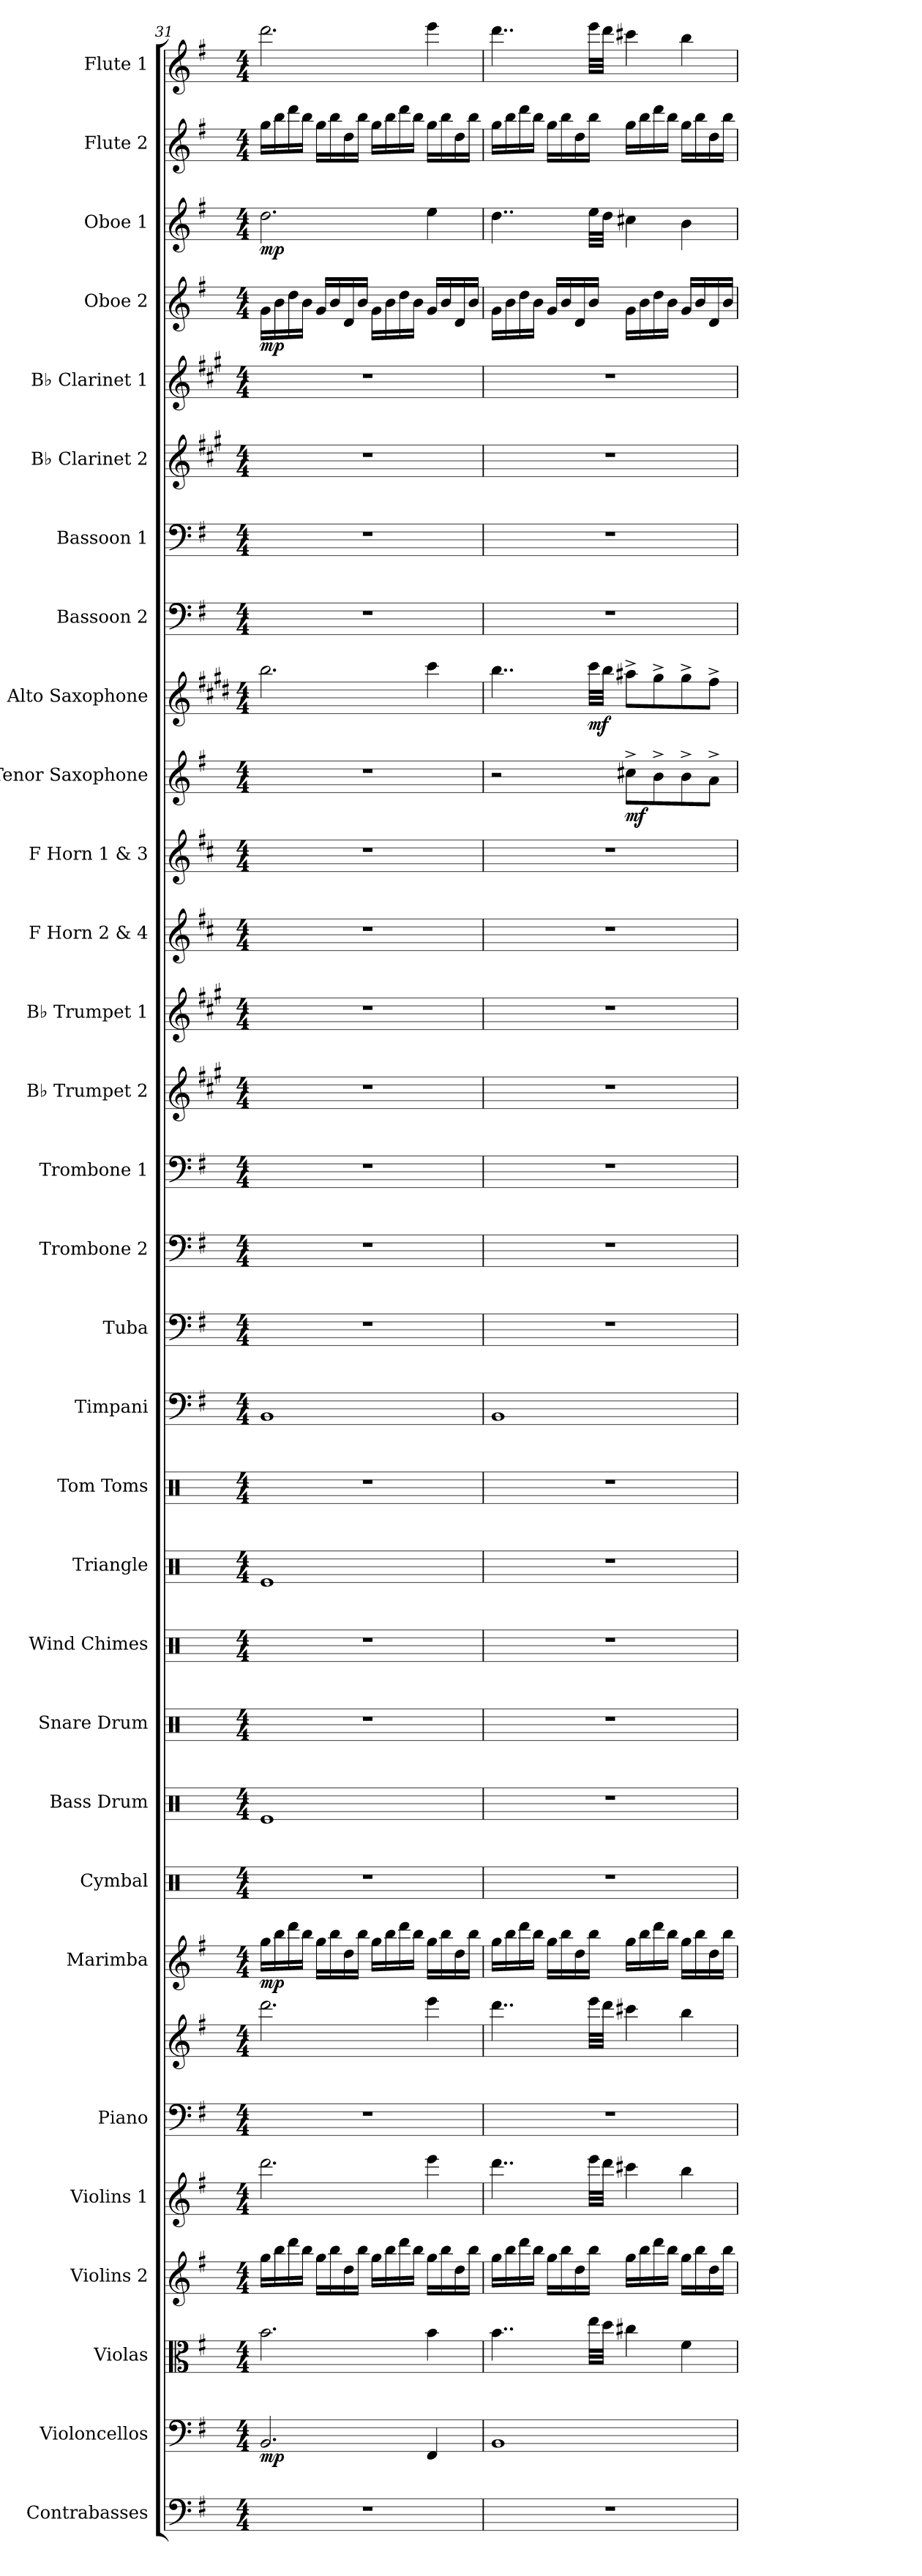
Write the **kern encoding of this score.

**kern	**kern	**dynam	**kern	**kern	**kern	**kern	**kern	**kern	**dynam	**kern	**kern	**kern	**kern	**kern	**kern	**kern	**kern	**kern	**kern	**kern	**kern	**kern	**kern	**kern	**dynam	**kern	**dynam	**kern	**kern	**kern	**kern	**kern	**dynam	**kern	**dynam	**kern	**kern
*part31	*part30	*part30	*part29	*part28	*part27	*part26	*part26	*part25	*part25	*part24	*part23	*part22	*part21	*part20	*part19	*part18	*part17	*part16	*part15	*part14	*part13	*part12	*part11	*part10	*part10	*part9	*part9	*part8	*part7	*part6	*part5	*part4	*part4	*part3	*part3	*part2	*part1
*staff32	*staff31	*staff31	*staff30	*staff29	*staff28	*staff27	*staff26	*staff25	*staff25	*staff24	*staff23	*staff22	*staff21	*staff20	*staff19	*staff18	*staff17	*staff16	*staff15	*staff14	*staff13	*staff12	*staff11	*staff10	*staff10	*staff9	*staff9	*staff8	*staff7	*staff6	*staff5	*staff4	*staff4	*staff3	*staff3	*staff2	*staff1
*I"Contrabasses	*I"Violoncellos	*	*I"Violas	*I"Violins 2	*I"Violins 1	*I"Piano	*	*I"Marimba	*	*I"Cymbal	*I"Bass Drum	*I"Snare Drum	*I"Wind Chimes	*I"Triangle	*I"Tom Toms	*I"Timpani	*I"Tuba	*I"Trombone 2	*I"Trombone 1	*I"B♭ Trumpet 2	*I"B♭ Trumpet 1	*I"F Horn 2 &amp; 4	*I"F Horn 1 &amp; 3	*I"Tenor Saxophone	*	*I"Alto Saxophone	*	*I"Bassoon 2	*I"Bassoon 1	*I"B♭ Clarinet 2	*I"B♭ Clarinet 1	*I"Oboe 2	*	*I"Oboe 1	*	*I"Flute 2	*I"Flute 1
*I'Cbs.	*I'Vcs.	*	*I'Vlas.	*I'Vlns. 2	*I'Vlns. 1	*I'Pno.	*	*I'Mrm.	*	*I'Cym.	*I'B. Dr.	*I'Sn. Dr.	*I'Wd. Ch.	*I'Trgl.	*I'Toms	*I'Timp.	*I'Tba.	*I'Tbn. 2	*I'Tbn. 1	*I'B♭ Tpt. 2	*I'B♭ Tpt. 1	*I'F Hn. 2 4	*I'F Hn. 1 3	*I'T. Sax.	*	*I'A. Sax.	*	*I'Bsn. 2	*I'Bsn. 1	*I'B♭ Cl. 2	*I'B♭ Cl. 1	*I'Ob. 2	*	*I'Ob. 1	*	*I'Fl. 2	*I'Fl. 1
*clefF4	*clefF4	*	*clefC3	*clefG2	*clefG2	*clefF4	*clefG2	*clefG2	*	*clefX	*clefX	*clefX	*clefX	*clefX	*clefX	*clefF4	*clefF4	*clefF4	*clefF4	*clefG2	*clefG2	*clefG2	*clefG2	*clefG2	*	*clefG2	*	*clefF4	*clefF4	*clefG2	*clefG2	*clefG2	*	*clefG2	*	*clefG2	*clefG2
*ITrd7c12	*	*	*	*	*	*	*	*	*	*	*	*	*	*	*	*	*	*	*	*ITrd1c2	*ITrd1c2	*ITrd4c7	*ITrd4c7	*ITrd8c14	*	*ITrd5c9	*	*	*	*ITrd1c2	*ITrd1c2	*	*	*	*	*	*
*k[f#]	*k[f#]	*	*k[f#]	*k[f#]	*k[f#]	*k[f#]	*k[f#]	*k[f#]	*	*k[]	*k[]	*k[]	*k[]	*k[]	*k[]	*k[f#]	*k[f#]	*k[f#]	*k[f#]	*k[f#]	*k[f#]	*k[f#]	*k[f#]	*k[f#]	*	*k[f#]	*	*k[f#]	*k[f#]	*k[f#]	*k[f#]	*k[f#]	*	*k[f#]	*	*k[f#]	*k[f#]
*M4/4	*M4/4	*	*M4/4	*M4/4	*M4/4	*M4/4	*M4/4	*M4/4	*	*M4/4	*M4/4	*M4/4	*M4/4	*M4/4	*M4/4	*M4/4	*M4/4	*M4/4	*M4/4	*M4/4	*M4/4	*M4/4	*M4/4	*M4/4	*	*M4/4	*	*M4/4	*M4/4	*M4/4	*M4/4	*M4/4	*	*M4/4	*	*M4/4	*M4/4
*MM64	*MM64	*	*MM64	*MM64	*MM64	*MM64	*MM64	*MM64	*	*MM64	*MM64	*MM64	*MM64	*MM64	*MM64	*MM64	*MM64	*MM64	*MM64	*MM64	*MM64	*MM64	*MM64	*MM64	*	*MM64	*	*MM64	*MM64	*MM64	*MM64	*MM64	*	*MM64	*	*MM64	*MM64
=31	=31	=31	=31	=31	=31	=31	=31	=31	=31	=31	=31	=31	=31	=31	=31	=31	=31	=31	=31	=31	=31	=31	=31	=31	=31	=31	=31	=31	=31	=31	=31	=31	=31	=31	=31	=31	=31
!	!	!LO:DY:b	!	!	!	!	!	!	!LO:DY:b	!	!	!	!	!	!	!	!	!	!	!	!	!	!	!	!	!	!	!	!	!	!	!	!LO:DY:b	!	!LO:DY:b	!	!
1r	2.BB/	mp	2.b\	16gg\LL	2.ddd\	1r	2.ddd\	16gg\LL	mp	1r	1Re	1r	1r	1Re	1r	1BB	1r	1r	1r	1r	1r	1r	1r	1r	.	2.dd\	.	1r	1r	1r	1r	16g\LL	mp	2.dd\	mp	16gg\LL	2.ddd\
.	.	.	.	16bb\	.	.	.	16bb\	.	.	.	.	.	.	.	.	.	.	.	.	.	.	.	.	.	.	.	.	.	.	.	16b\	.	.	.	16bb\	.
.	.	.	.	16ddd\	.	.	.	16ddd\	.	.	.	.	.	.	.	.	.	.	.	.	.	.	.	.	.	.	.	.	.	.	.	16dd\	.	.	.	16ddd\	.
.	.	.	.	16bb\JJ	.	.	.	16bb\JJ	.	.	.	.	.	.	.	.	.	.	.	.	.	.	.	.	.	.	.	.	.	.	.	16b\JJ	.	.	.	16bb\JJ	.
.	.	.	.	16gg\LL	.	.	.	16gg\LL	.	.	.	.	.	.	.	.	.	.	.	.	.	.	.	.	.	.	.	.	.	.	.	16g/LL	.	.	.	16gg\LL	.
.	.	.	.	16bb\	.	.	.	16bb\	.	.	.	.	.	.	.	.	.	.	.	.	.	.	.	.	.	.	.	.	.	.	.	16b/	.	.	.	16bb\	.
.	.	.	.	16dd\	.	.	.	16dd\	.	.	.	.	.	.	.	.	.	.	.	.	.	.	.	.	.	.	.	.	.	.	.	16d/	.	.	.	16dd\	.
.	.	.	.	16bb\JJ	.	.	.	16bb\JJ	.	.	.	.	.	.	.	.	.	.	.	.	.	.	.	.	.	.	.	.	.	.	.	16b/JJ	.	.	.	16bb\JJ	.
.	.	.	.	16gg\LL	.	.	.	16gg\LL	.	.	.	.	.	.	.	.	.	.	.	.	.	.	.	.	.	.	.	.	.	.	.	16g\LL	.	.	.	16gg\LL	.
.	.	.	.	16bb\	.	.	.	16bb\	.	.	.	.	.	.	.	.	.	.	.	.	.	.	.	.	.	.	.	.	.	.	.	16b\	.	.	.	16bb\	.
.	.	.	.	16ddd\	.	.	.	16ddd\	.	.	.	.	.	.	.	.	.	.	.	.	.	.	.	.	.	.	.	.	.	.	.	16dd\	.	.	.	16ddd\	.
.	.	.	.	16bb\JJ	.	.	.	16bb\JJ	.	.	.	.	.	.	.	.	.	.	.	.	.	.	.	.	.	.	.	.	.	.	.	16b\JJ	.	.	.	16bb\JJ	.
.	4FF#/	.	4b\	16gg\LL	4eee\	.	4eee\	16gg\LL	.	.	.	.	.	.	.	.	.	.	.	.	.	.	.	.	.	4ee\	.	.	.	.	.	16g/LL	.	4ee\	.	16gg\LL	4eee\
.	.	.	.	16bb\	.	.	.	16bb\	.	.	.	.	.	.	.	.	.	.	.	.	.	.	.	.	.	.	.	.	.	.	.	16b/	.	.	.	16bb\	.
.	.	.	.	16dd\	.	.	.	16dd\	.	.	.	.	.	.	.	.	.	.	.	.	.	.	.	.	.	.	.	.	.	.	.	16d/	.	.	.	16dd\	.
.	.	.	.	16bb\JJ	.	.	.	16bb\JJ	.	.	.	.	.	.	.	.	.	.	.	.	.	.	.	.	.	.	.	.	.	.	.	16b/JJ	.	.	.	16bb\JJ	.
=32	=32	=32	=32	=32	=32	=32	=32	=32	=32	=32	=32	=32	=32	=32	=32	=32	=32	=32	=32	=32	=32	=32	=32	=32	=32	=32	=32	=32	=32	=32	=32	=32	=32	=32	=32	=32	=32
1r	1BB	.	4..b\	16gg\LL	4..ddd\	1r	4..ddd\	16gg\LL	.	1r	1r	1r	1r	1r	1r	1BB	1r	1r	1r	1r	1r	1r	1r	2r	.	4..dd\	.	1r	1r	1r	1r	16g\LL	.	4..dd\	.	16gg\LL	4..ddd\
.	.	.	.	16bb\	.	.	.	16bb\	.	.	.	.	.	.	.	.	.	.	.	.	.	.	.	.	.	.	.	.	.	.	.	16b\	.	.	.	16bb\	.
.	.	.	.	16ddd\	.	.	.	16ddd\	.	.	.	.	.	.	.	.	.	.	.	.	.	.	.	.	.	.	.	.	.	.	.	16dd\	.	.	.	16ddd\	.
.	.	.	.	16bb\JJ	.	.	.	16bb\JJ	.	.	.	.	.	.	.	.	.	.	.	.	.	.	.	.	.	.	.	.	.	.	.	16b\JJ	.	.	.	16bb\JJ	.
.	.	.	.	16gg\LL	.	.	.	16gg\LL	.	.	.	.	.	.	.	.	.	.	.	.	.	.	.	.	.	.	.	.	.	.	.	16g/LL	.	.	.	16gg\LL	.
.	.	.	.	16bb\	.	.	.	16bb\	.	.	.	.	.	.	.	.	.	.	.	.	.	.	.	.	.	.	.	.	.	.	.	16b/	.	.	.	16bb\	.
.	.	.	.	16dd\	.	.	.	16dd\	.	.	.	.	.	.	.	.	.	.	.	.	.	.	.	.	.	.	.	.	.	.	.	16d/	.	.	.	16dd\	.
!	!	!	!	!	!	!	!	!	!	!	!	!	!	!	!	!	!	!	!	!	!	!	!	!	!	!	!LO:DY:b	!	!	!	!	!	!	!	!	!	!
.	.	.	32ee\LLL	16bb\JJ	32eee\LLL	.	32eee\LLL	16bb\JJ	.	.	.	.	.	.	.	.	.	.	.	.	.	.	.	.	.	32ee\LLL	mf	.	.	.	.	16b/JJ	.	32ee\LLL	.	16bb\JJ	32eee\LLL
.	.	.	32dd\JJJ	.	32ddd\JJJ	.	32ddd\JJJ	.	.	.	.	.	.	.	.	.	.	.	.	.	.	.	.	.	.	32dd\JJJ	.	.	.	.	.	.	.	32dd\JJJ	.	.	32ddd\JJJ
!	!	!	!	!	!	!	!	!	!	!	!	!	!	!	!	!	!	!	!	!	!	!	!	!	!LO:DY:b	!	!	!	!	!	!	!	!	!	!	!	!
.	.	.	4cc#X\	16gg\LL	4ccc#X\	.	4ccc#X\	16gg\LL	.	.	.	.	.	.	.	.	.	.	.	.	.	.	.	8c#X^\L	mf	8cc#X^\L	.	.	.	.	.	16g\LL	.	4cc#X\	.	16gg\LL	4ccc#X\
.	.	.	.	16bb\	.	.	.	16bb\	.	.	.	.	.	.	.	.	.	.	.	.	.	.	.	.	.	.	.	.	.	.	.	16b\	.	.	.	16bb\	.
.	.	.	.	16ddd\	.	.	.	16ddd\	.	.	.	.	.	.	.	.	.	.	.	.	.	.	.	8B^\	.	8b^\	.	.	.	.	.	16dd\	.	.	.	16ddd\	.
.	.	.	.	16bb\JJ	.	.	.	16bb\JJ	.	.	.	.	.	.	.	.	.	.	.	.	.	.	.	.	.	.	.	.	.	.	.	16b\JJ	.	.	.	16bb\JJ	.
.	.	.	4f#\	16gg\LL	4bb\	.	4bb\	16gg\LL	.	.	.	.	.	.	.	.	.	.	.	.	.	.	.	8B^\	.	8b^\	.	.	.	.	.	16g/LL	.	4b\	.	16gg\LL	4bb\
.	.	.	.	16bb\	.	.	.	16bb\	.	.	.	.	.	.	.	.	.	.	.	.	.	.	.	.	.	.	.	.	.	.	.	16b/	.	.	.	16bb\	.
.	.	.	.	16dd\	.	.	.	16dd\	.	.	.	.	.	.	.	.	.	.	.	.	.	.	.	8A^\J	.	8a^\J	.	.	.	.	.	16d/	.	.	.	16dd\	.
.	.	.	.	16bb\JJ	.	.	.	16bb\JJ	.	.	.	.	.	.	.	.	.	.	.	.	.	.	.	.	.	.	.	.	.	.	.	16b/JJ	.	.	.	16bb\JJ	.
=	=	=	=	=	=	=	=	=	=	=	=	=	=	=	=	=	=	=	=	=	=	=	=	=	=	=	=	=	=	=	=	=	=	=	=	=	=
*-	*-	*-	*-	*-	*-	*-	*-	*-	*-	*-	*-	*-	*-	*-	*-	*-	*-	*-	*-	*-	*-	*-	*-	*-	*-	*-	*-	*-	*-	*-	*-	*-	*-	*-	*-	*-	*-
